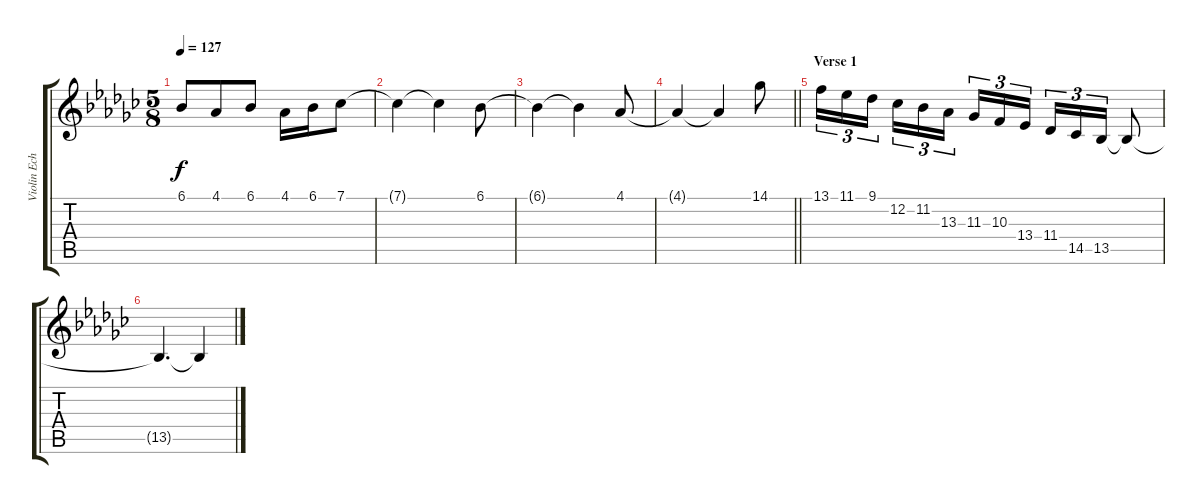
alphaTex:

\track ("Violin Echo 2" "Violin Ech") {instrument violin}
\staff {score tabs}
\tuning (E4 B3 G3 D3 A2 E2) {hide}
\ts (5 8)
\tempo 127
\clef g2
\ks ebminor
6.1.8{dy f} 4.1.8 6.1.8 4.1.16 6.1.16 7.1.8 |
7.1{t}.4 7.1{t}.4 6.1.8 |
6.1{t}.4 6.1{t}.4 4.1.8 |
\barLineRight lightlight
4.1{t}.4 4.1{t}.4 14.1.8{volume 0} |
\section ("" "Verse 1")
13.1.16{tu (3 2)} 11.1.16{tu (3 2)} 9.1.16{tu (3 2)} 12.2.16{tu (3 2)} 11.2.16{tu (3 2)} 13.3.16{tu (3 2)} 11.3.16{tu (3 2)} 10.3.16{tu (3 2)} 13.4.16{tu (3 2)} 11.4.16{tu (3 2)} 14.5.16{tu (3 2)} 13.5.16{tu (3 2)} 13.5{t}.8 |
13.5{t}.4{d} 13.5{t}.4
